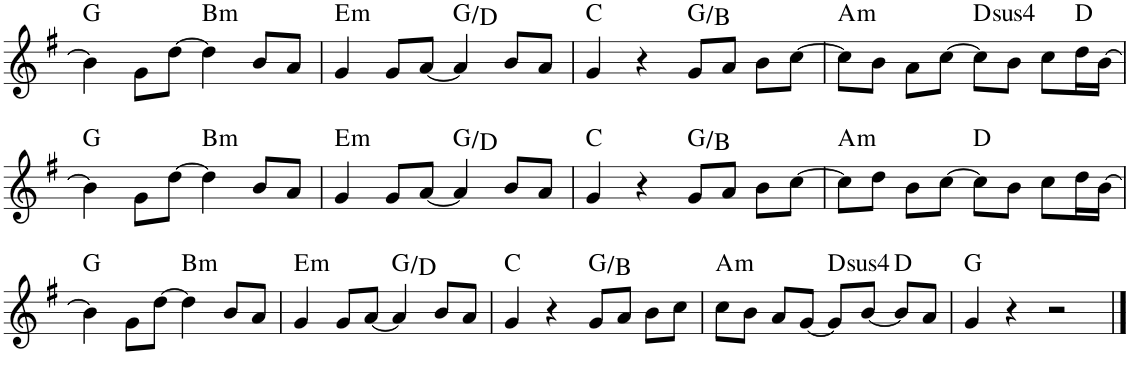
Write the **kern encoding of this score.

**kern	**harte
*part1	*part1
*staff1	*
*I"Piano	*
*I'Pno.	*
!!LO:PB:g=z
*clefG2	*
*k[f#]	*
*M4/4	*
=37	=37
4b\]	G:maj
8g\L	.
[8dd\J	.
!	!LO:H:kt=m
4dd\]	B:min
8b/L	.
8a/J	.
=38	=38
!	!LO:H:kt=m
4g/	E:min
8g/L	.
[8a/J	.
4a/]	G:maj/5
8b/L	.
8a/J	.
=39	=39
4g/	C:maj
4r	.
8g/L	G:maj/3
8a/J	.
8b\L	.
[8cc\J	.
=40	=40
!	!LO:H:kt=m
8cc\L]	A:min
8b\J	.
8a\L	.
[8cc\J	.
!	!LO:H:kt=4
8cc\L]	D:sus4
8b\J	.
8cc\L	.
16dd\L	D:maj
[16b\JJ	.
!!LO:LB:g=z
=41	=41
4b\]	G:maj
8g\L	.
[8dd\J	.
!	!LO:H:kt=m
4dd\]	B:min
8b/L	.
8a/J	.
=42	=42
!	!LO:H:kt=m
4g/	E:min
8g/L	.
[8a/J	.
4a/]	G:maj/5
8b/L	.
8a/J	.
=43	=43
4g/	C:maj
4r	.
8g/L	G:maj/3
8a/J	.
8b\L	.
[8cc\J	.
=44	=44
!	!LO:H:kt=m
8cc\L]	A:min
8dd\J	.
8b\L	.
[8cc\J	.
8cc\L]	D:maj
8b\J	.
8cc\L	.
16dd\L	.
[16b\JJ	.
!!LO:LB:g=z
=45	=45
4b\]	G:maj
8g\L	.
[8dd\J	.
!	!LO:H:kt=m
4dd\]	B:min
8b/L	.
8a/J	.
=46	=46
!	!LO:H:kt=m
4g/	E:min
8g/L	.
[8a/J	.
4a/]	G:maj/5
8b/L	.
8a/J	.
=47	=47
4g/	C:maj
4r	.
8g/L	G:maj/3
8a/J	.
8b\L	.
8cc\J	.
=48	=48
!	!LO:H:kt=m
8cc\L	A:min
8b\J	.
8a/L	.
[8g/J	.
!	!LO:H:kt=4
8g/L]	D:sus4
[8b/J	.
8b/L]	D:maj
8a/J	.
=49	=49
4g/	G:maj
4r	.
2r	.
==	==
*-	*-
